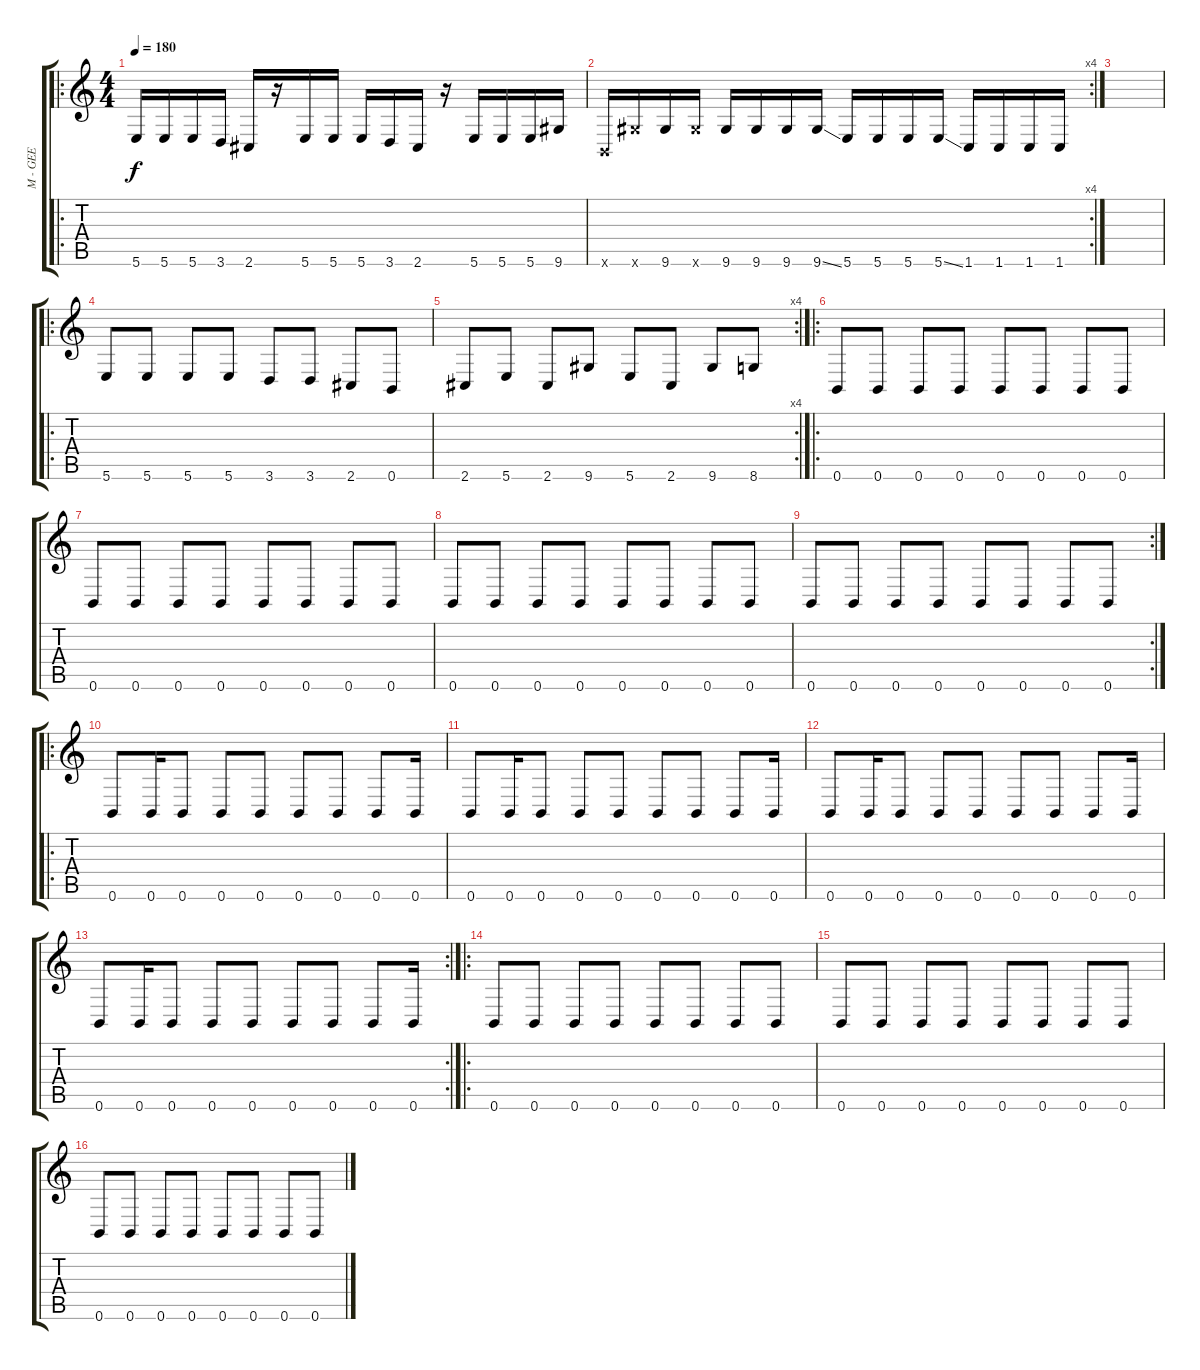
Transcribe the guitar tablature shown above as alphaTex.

\track ("M - GEE" "M - GEE") {instrument distortionguitar}
\staff {score tabs}
\tuning (Db4 Ab3 E3 B2 Gb2 B1) {hide}
\ro
\ts (4 4)
\tempo 180
\clef g2
\ks c
5.6.16{dy f instrument distortionguitar} 5.6.16 5.6.16 3.6.16 2.6.16 r.16 5.6.16 5.6.16 5.6.16 3.6.16 2.6.16 r.16 5.6.16 5.6.16 5.6.16 9.6.16 |
\rc 4
0.6{x}.16 9.6{x}.16 9.6.16 9.6{x}.16 9.6.16 9.6.16 9.6.16 9.6{ss}.16 5.6.16 5.6.16 5.6.16 5.6{ss}.16 1.6.16 1.6.16 1.6.16 1.6.16 |
|
\ro
5.6.8 5.6.8 5.6.8 5.6.8 3.6.8 3.6.8 2.6.8 0.6.8 |
\rc 4
2.6.8 5.6.8 2.6.8 9.6.8 5.6.8 2.6.8 9.6.8 8.6.8 |
\ro
0.6.8 0.6.8 0.6.8 0.6.8 0.6.8 0.6.8 0.6.8 0.6.8 |
0.6.8 0.6.8 0.6.8 0.6.8 0.6.8 0.6.8 0.6.8 0.6.8 |
0.6.8 0.6.8 0.6.8 0.6.8 0.6.8 0.6.8 0.6.8 0.6.8 |
\rc 2
0.6.8 0.6.8 0.6.8 0.6.8 0.6.8 0.6.8 0.6.8 0.6.8 |
\ro
0.6.8 0.6.16 0.6.8 0.6.8 0.6.8 0.6.8 0.6.8 0.6.8 0.6.16 |
0.6.8 0.6.16 0.6.8 0.6.8 0.6.8 0.6.8 0.6.8 0.6.8 0.6.16 |
0.6.8 0.6.16 0.6.8 0.6.8 0.6.8 0.6.8 0.6.8 0.6.8 0.6.16 |
\rc 2
0.6.8 0.6.16 0.6.8 0.6.8 0.6.8 0.6.8 0.6.8 0.6.8 0.6.16 |
\ro
0.6.8 0.6.8 0.6.8 0.6.8 0.6.8 0.6.8 0.6.8 0.6.8 |
0.6.8 0.6.8 0.6.8 0.6.8 0.6.8 0.6.8 0.6.8 0.6.8 |
0.6.8 0.6.8 0.6.8 0.6.8 0.6.8 0.6.8 0.6.8 0.6.8
